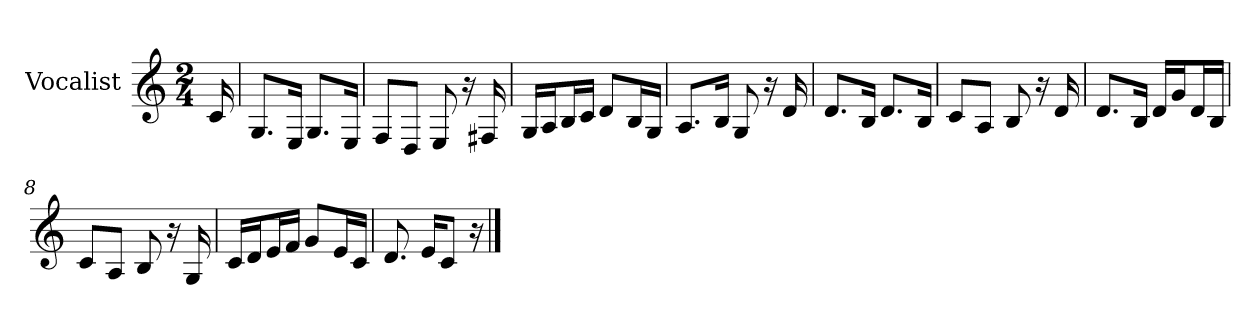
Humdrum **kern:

**kern
*part1
*staff1
*I"Vocalist
*k[]
*C:
*M2/4
=
16c
=1
8.GL
16EJk
8.GL
16EJk
=2
8FL
8DJ
8E
16r
16F#X
=3
16GLL
16AJ
16BL
16cJJ
8dL
16BL
16GJJ
=4
8.AL
16BJk
8G
16r
16d
=5
8.dL
16BJk
8.dL
16BJk
=6
8cL
8AJ
8B
16r
16d
=7
8.dL
16BJk
16dLL
16gJ
16dL
16BJJ
=8
8cL
8AJ
8B
16r
16G
=9
16cLL
16dJ
16eL
16fJJ
8gL
16eL
16cJJ
=10
8.d
16eKL
8cJ
16r
==
*-
